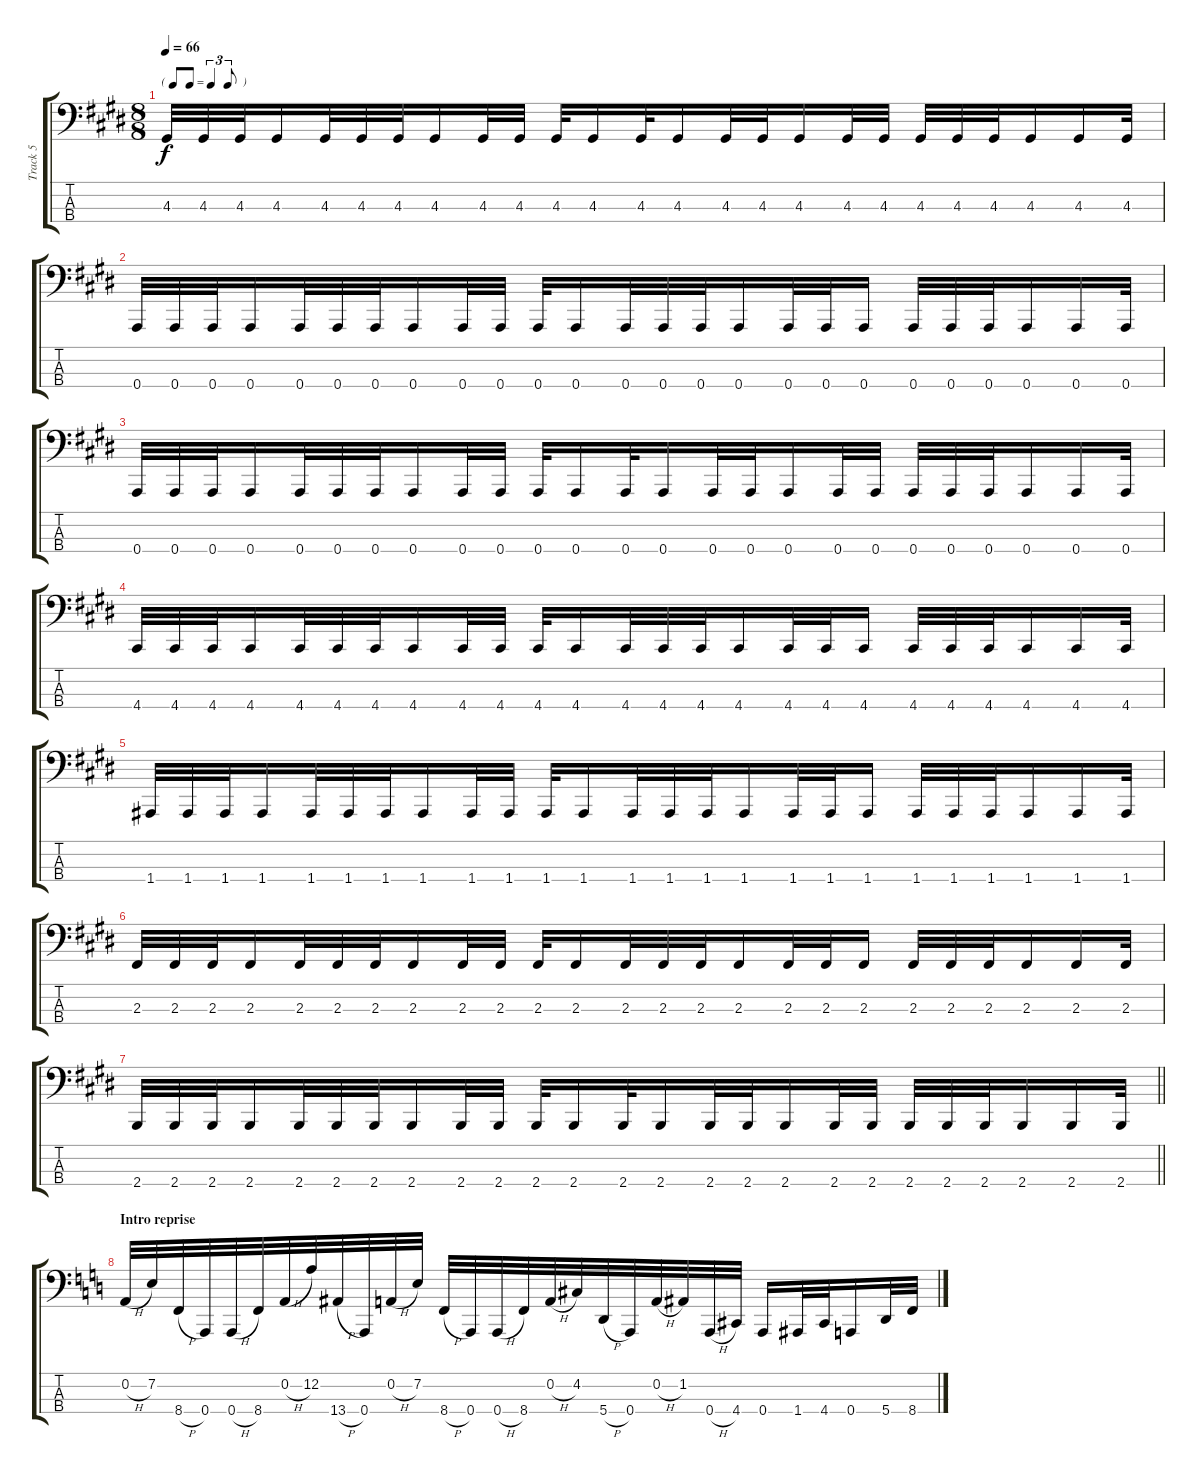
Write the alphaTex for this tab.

\track ("Track 5" "Track 5") {instrument electricbasspick}
\staff {score tabs}
\tuning (D2 A1 E1 A0) {hide}
\ts (8 8)
\tf triplet8th
\tempo 66
\clef f4
\ks c#minor
4.3.32{dy f} 4.3.32 4.3.32 4.3.16 4.3.32 4.3.32 4.3.32 4.3.16 4.3.32 4.3.32 4.3.32 4.3.16 4.3.32 4.3.16 4.3.32 4.3.32 4.3.16 4.3.32 4.3.32 4.3.32 4.3.32 4.3.32 4.3.16 4.3.16 4.3.32 |
0.4.32 0.4.32 0.4.32 0.4.16 0.4.32 0.4.32 0.4.32 0.4.16 0.4.32 0.4.32 0.4.32 0.4.16 0.4.32 0.4.32 0.4.32 0.4.16 0.4.32 0.4.32 0.4.16 0.4.32 0.4.32 0.4.32 0.4.16 0.4.16 0.4.32 |
0.4.32 0.4.32 0.4.32 0.4.16 0.4.32 0.4.32 0.4.32 0.4.16 0.4.32 0.4.32 0.4.32 0.4.16 0.4.32 0.4.16 0.4.32 0.4.32 0.4.16 0.4.32 0.4.32 0.4.32 0.4.32 0.4.32 0.4.16 0.4.16 0.4.32 |
4.4.32 4.4.32 4.4.32 4.4.16 4.4.32 4.4.32 4.4.32 4.4.16 4.4.32 4.4.32 4.4.32 4.4.16 4.4.32 4.4.32 4.4.32 4.4.16 4.4.32 4.4.32 4.4.16 4.4.32 4.4.32 4.4.32 4.4.16 4.4.16 4.4.32 |
1.4.32 1.4.32 1.4.32 1.4.16 1.4.32 1.4.32 1.4.32 1.4.16 1.4.32 1.4.32 1.4.32 1.4.16 1.4.32 1.4.32 1.4.32 1.4.16 1.4.32 1.4.32 1.4.16 1.4.32 1.4.32 1.4.32 1.4.16 1.4.16 1.4.32 |
2.3.32 2.3.32 2.3.32 2.3.16 2.3.32 2.3.32 2.3.32 2.3.16 2.3.32 2.3.32 2.3.32 2.3.16 2.3.32 2.3.32 2.3.32 2.3.16 2.3.32 2.3.32 2.3.16 2.3.32 2.3.32 2.3.32 2.3.16 2.3.16 2.3.32 |
\barLineRight lightlight
2.4.32 2.4.32 2.4.32 2.4.16 2.4.32 2.4.32 2.4.32 2.4.16 2.4.32 2.4.32 2.4.32 2.4.16 2.4.32 2.4.16 2.4.32 2.4.32 2.4.16 2.4.32 2.4.32 2.4.32 2.4.32 2.4.32 2.4.16 2.4.16 2.4.32 |
\section ("" "Intro reprise")
\ks aminor
0.2{h}.32 7.2.32 8.4{h}.32 0.4.32 0.4{h}.32 8.4.32 0.2{h}.32 12.2.32 13.4{h}.32 0.4.32 0.2{h}.32 7.2.32 8.4{h}.32 0.4.32 0.4{h}.32 8.4.32 0.2{h}.32 4.2.32 5.4{h}.32 0.4.32 0.2{h}.32 1.2.32 0.4{h}.32 4.4.32 0.4.16 1.4.32 4.4.32 0.4.16 5.4.32 8.4.32
